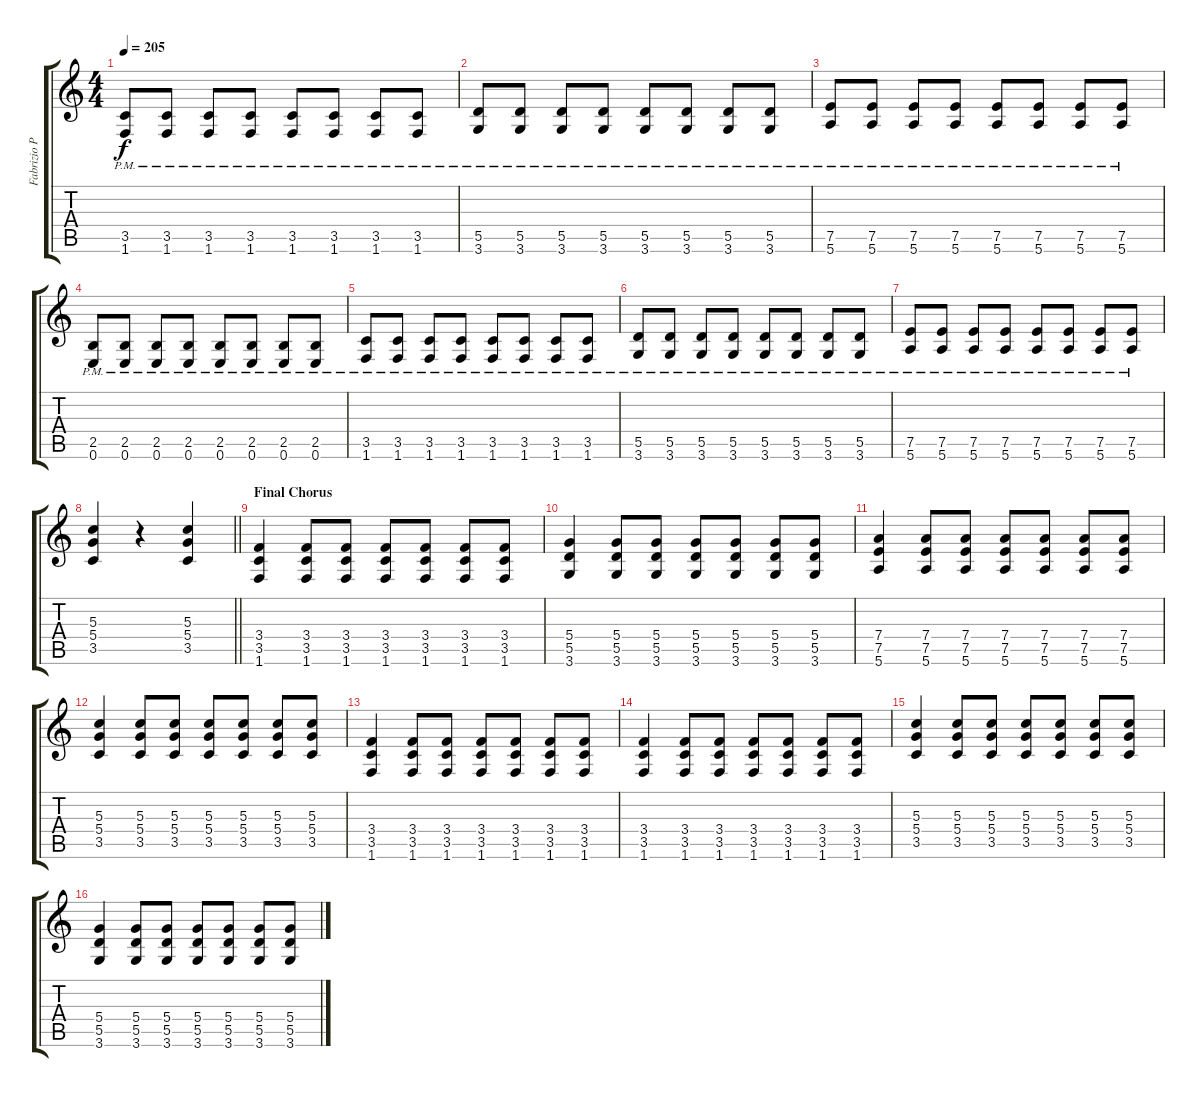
\track ("Fabrizio Panebarco" "Fabrizio P") {instrument distortionguitar}
\staff {score tabs}
\tuning (E4 B3 G3 D3 A2 E2) {hide}
\ts (4 4)
\tempo 205
\clef g2
\ks c
(3.5{pm} 1.6{pm}).8{dy f} (3.5{pm} 1.6{pm}).8 (3.5{pm} 1.6{pm}).8 (3.5{pm} 1.6{pm}).8 (3.5{pm} 1.6{pm}).8 (3.5{pm} 1.6{pm}).8 (3.5{pm} 1.6{pm}).8 (3.5{pm} 1.6{pm}).8 |
(5.5{pm} 3.6{pm}).8 (5.5{pm} 3.6{pm}).8 (5.5{pm} 3.6{pm}).8 (5.5{pm} 3.6{pm}).8 (5.5{pm} 3.6{pm}).8 (5.5{pm} 3.6{pm}).8 (5.5{pm} 3.6{pm}).8 (5.5{pm} 3.6{pm}).8 |
(7.5{pm} 5.6{pm}).8 (7.5{pm} 5.6{pm}).8 (7.5{pm} 5.6{pm}).8 (7.5{pm} 5.6{pm}).8 (7.5{pm} 5.6{pm}).8 (7.5{pm} 5.6{pm}).8 (7.5{pm} 5.6{pm}).8 (7.5{pm} 5.6{pm}).8 |
(2.5{pm} 0.6{pm}).8 (2.5{pm} 0.6{pm}).8 (2.5{pm} 0.6{pm}).8 (2.5{pm} 0.6{pm}).8 (2.5{pm} 0.6{pm}).8 (2.5{pm} 0.6{pm}).8 (2.5{pm} 0.6{pm}).8 (2.5{pm} 0.6{pm}).8 |
(3.5{pm} 1.6{pm}).8 (3.5{pm} 1.6{pm}).8 (3.5{pm} 1.6{pm}).8 (3.5{pm} 1.6{pm}).8 (3.5{pm} 1.6{pm}).8 (3.5{pm} 1.6{pm}).8 (3.5{pm} 1.6{pm}).8 (3.5{pm} 1.6{pm}).8 |
(5.5{pm} 3.6{pm}).8 (5.5{pm} 3.6{pm}).8 (5.5{pm} 3.6{pm}).8 (5.5{pm} 3.6{pm}).8 (5.5{pm} 3.6{pm}).8 (5.5{pm} 3.6{pm}).8 (5.5{pm} 3.6{pm}).8 (5.5{pm} 3.6{pm}).8 |
(7.5{pm} 5.6{pm}).8 (7.5{pm} 5.6{pm}).8 (7.5{pm} 5.6{pm}).8 (7.5{pm} 5.6{pm}).8 (7.5{pm} 5.6{pm}).8 (7.5{pm} 5.6{pm}).8 (7.5{pm} 5.6{pm}).8 (7.5{pm} 5.6{pm}).8 |
\barLineRight lightlight
(5.3 5.4 3.5).4 r.4 (5.3 5.4 3.5).4 |
\section ("" "Final Chorus")
(3.4 3.5 1.6).4 (3.4 3.5 1.6).8 (3.4 3.5 1.6).8 (3.4 3.5 1.6).8 (3.4 3.5 1.6).8 (3.4 3.5 1.6).8 (3.4 3.5 1.6).8 |
(5.4 5.5 3.6).4 (5.4 5.5 3.6).8 (5.4 5.5 3.6).8 (5.4 5.5 3.6).8 (5.4 5.5 3.6).8 (5.4 5.5 3.6).8 (5.4 5.5 3.6).8 |
(7.4 7.5 5.6).4 (7.4 7.5 5.6).8 (7.4 7.5 5.6).8 (7.4 7.5 5.6).8 (7.4 7.5 5.6).8 (7.4 7.5 5.6).8 (7.4 7.5 5.6).8 |
(5.3 5.4 3.5).4 (5.3 5.4 3.5).8 (5.3 5.4 3.5).8 (5.3 5.4 3.5).8 (5.3 5.4 3.5).8 (5.3 5.4 3.5).8 (5.3 5.4 3.5).8 |
(3.4 3.5 1.6).4 (3.4 3.5 1.6).8 (3.4 3.5 1.6).8 (3.4 3.5 1.6).8 (3.4 3.5 1.6).8 (3.4 3.5 1.6).8 (3.4 3.5 1.6).8 |
(3.4 3.5 1.6).4 (3.4 3.5 1.6).8 (3.4 3.5 1.6).8 (3.4 3.5 1.6).8 (3.4 3.5 1.6).8 (3.4 3.5 1.6).8 (3.4 3.5 1.6).8 |
(5.3 5.4 3.5).4 (5.3 5.4 3.5).8 (5.3 5.4 3.5).8 (5.3 5.4 3.5).8 (5.3 5.4 3.5).8 (5.3 5.4 3.5).8 (5.3 5.4 3.5).8 |
(5.4 5.5 3.6).4 (5.4 5.5 3.6).8 (5.4 5.5 3.6).8 (5.4 5.5 3.6).8 (5.4 5.5 3.6).8 (5.4 5.5 3.6).8 (5.4 5.5 3.6).8
